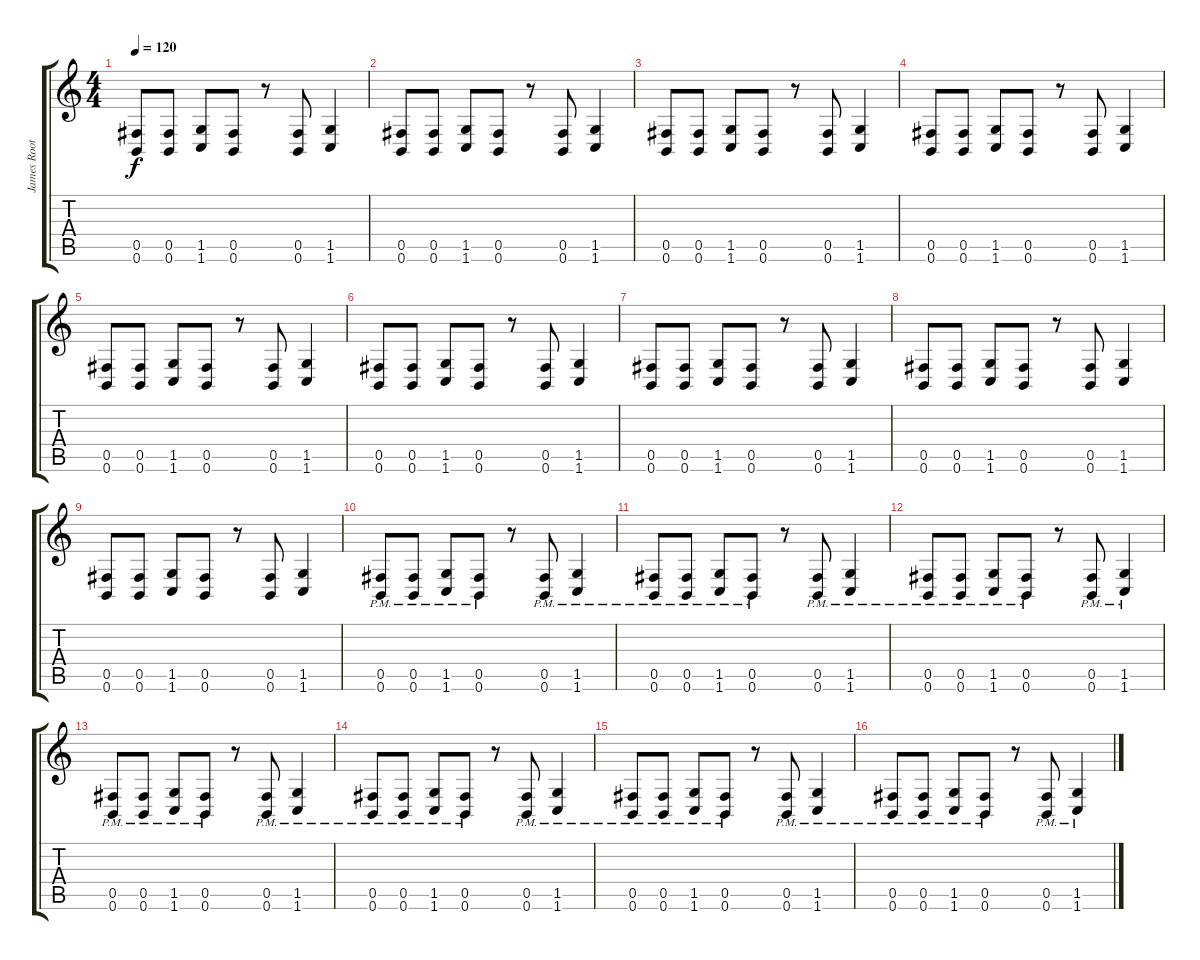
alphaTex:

\track ("James Root" "James Root") {instrument overdrivenguitar}
\staff {score tabs}
\tuning (Db4 Ab3 E3 B2 Gb2 B1) {hide}
\ts (4 4)
\tempo 120
\clef g2
\ks c
(0.5 0.6).8{dy f} (0.5 0.6).8 (1.5 1.6).8 (0.5 0.6).8 r.8 (0.5 0.6).8 (1.5 1.6).4 |
(0.5 0.6).8 (0.5 0.6).8 (1.5 1.6).8 (0.5 0.6).8 r.8 (0.5 0.6).8 (1.5 1.6).4 |
(0.5 0.6).8 (0.5 0.6).8 (1.5 1.6).8 (0.5 0.6).8 r.8 (0.5 0.6).8 (1.5 1.6).4 |
(0.5 0.6).8 (0.5 0.6).8 (1.5 1.6).8 (0.5 0.6).8 r.8 (0.5 0.6).8 (1.5 1.6).4 |
(0.5 0.6).8 (0.5 0.6).8 (1.5 1.6).8 (0.5 0.6).8 r.8 (0.5 0.6).8 (1.5 1.6).4 |
(0.5 0.6).8 (0.5 0.6).8 (1.5 1.6).8 (0.5 0.6).8 r.8 (0.5 0.6).8 (1.5 1.6).4 |
(0.5 0.6).8 (0.5 0.6).8 (1.5 1.6).8 (0.5 0.6).8 r.8 (0.5 0.6).8 (1.5 1.6).4 |
(0.5 0.6).8 (0.5 0.6).8 (1.5 1.6).8 (0.5 0.6).8 r.8 (0.5 0.6).8 (1.5 1.6).4 |
(0.5 0.6).8 (0.5 0.6).8 (1.5 1.6).8 (0.5 0.6).8 r.8 (0.5 0.6).8 (1.5 1.6).4 |
(0.5 0.6{pm}).8 (0.5 0.6{pm}).8 (1.5 1.6{pm}).8 (0.5 0.6{pm}).8 r.8 (0.5 0.6{pm}).8 (1.5 1.6{pm}).4 |
(0.5 0.6{pm}).8 (0.5 0.6{pm}).8 (1.5 1.6{pm}).8 (0.5 0.6{pm}).8 r.8 (0.5 0.6{pm}).8 (1.5 1.6{pm}).4 |
(0.5 0.6{pm}).8 (0.5 0.6{pm}).8 (1.5 1.6{pm}).8 (0.5 0.6{pm}).8 r.8 (0.5 0.6{pm}).8 (1.5 1.6{pm}).4 |
(0.5 0.6{pm}).8 (0.5 0.6{pm}).8 (1.5 1.6{pm}).8 (0.5 0.6{pm}).8 r.8 (0.5 0.6{pm}).8 (1.5 1.6{pm}).4 |
(0.5 0.6{pm}).8 (0.5 0.6{pm}).8 (1.5 1.6{pm}).8 (0.5 0.6{pm}).8 r.8 (0.5 0.6{pm}).8 (1.5 1.6{pm}).4 |
(0.5 0.6{pm}).8 (0.5 0.6{pm}).8 (1.5 1.6{pm}).8 (0.5 0.6{pm}).8 r.8 (0.5 0.6{pm}).8 (1.5 1.6{pm}).4 |
(0.5 0.6{pm}).8 (0.5 0.6{pm}).8 (1.5 1.6{pm}).8 (0.5 0.6{pm}).8 r.8 (0.5 0.6{pm}).8 (1.5 1.6{pm}).4
